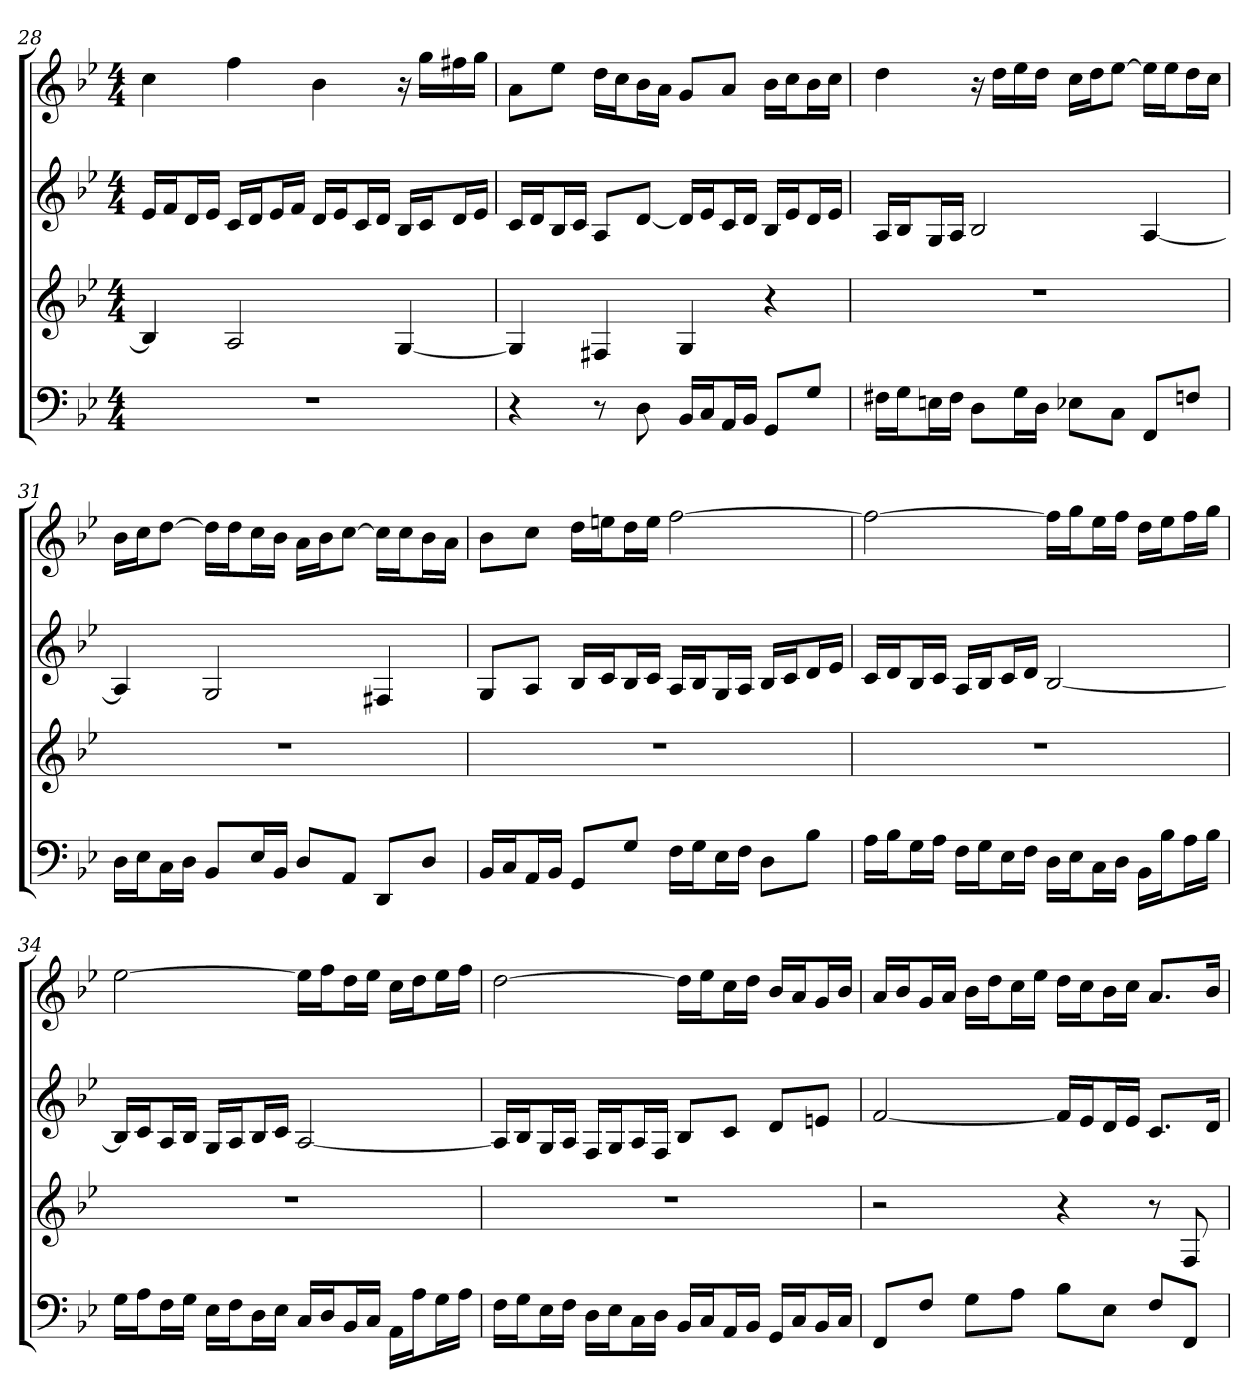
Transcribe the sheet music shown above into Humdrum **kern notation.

**kern	**kern	**kern	**kern
*part4	*part3	*part2	*part1
*staff4	*staff3	*staff2	*staff1
*k[b-e-]	*k[b-e-]	*k[b-e-]	*k[b-e-]
*M4/4	*M4/4	*M4/4	*M4/4
=28	=28	=28	=28
1r	4B-]	16e-LL	4cc
.	.	16fJ	.
.	.	16dL	.
.	.	16e-JJ	.
.	2A	16cLL	4ff
.	.	16dJ	.
.	.	16e-L	.
.	.	16fJJ	.
.	.	16dLL	4b-
.	.	16e-J	.
.	.	16cL	.
.	.	16dJJ	.
.	[4G	16B-LL	16r
.	.	16cJ	16ggLL
.	.	16dL	16ff#X
.	.	16e-JJ	16ggJJ
=29	=29	=29	=29
4r	4G]	16cLL	8aL
.	.	16dJ	.
.	.	16B-L	8ee-J
.	.	16cJJ	.
8r	4F#X	8AL	16ddLL
.	.	.	16ccJ
8D	.	[8dJ	16b-L
.	.	.	16aJJ
16BB-LL	4G	16dLL]	8gL
16CJ	.	16e-J	.
16AAL	.	16cL	8aJ
16BB-JJ	.	16dJJ	.
8GGL	4r	16B-LL	16b-LL
.	.	16e-J	16ccJ
8GJ	.	16dL	16b-L
.	.	16e-JJ	16ccJJ
=30	=30	=30	=30
16F#XLL	1r	16ALL	4dd
16GJ	.	16B-J	.
16EnL	.	16GL	.
16F#JJ	.	16AJJ	.
8DL	.	2B-	16r
.	.	.	16ddLL
16GL	.	.	16ee-
16DJJ	.	.	16ddJJ
8E-XL	.	.	16ccLL
.	.	.	16ddJ
8CJ	.	.	[8ee-J
8FFL	.	[4A	16ee-LL]
.	.	.	16ee-J
8FnJ	.	.	16ddL
.	.	.	16ccJJ
=31	=31	=31	=31
16DLL	1r	4A]	16b-LL
16E-J	.	.	16ccJ
16CL	.	.	[8ddJ
16DJJ	.	.	.
8BB-L	.	2G	16ddLL]
.	.	.	16ddJ
16E-L	.	.	16ccL
16BB-JJ	.	.	16b-JJ
8DL	.	.	16aLL
.	.	.	16b-J
8AAJ	.	.	[8ccJ
8DDL	.	4F#X	16ccLL]
.	.	.	16ccJ
8DJ	.	.	16b-L
.	.	.	16aJJ
=32	=32	=32	=32
16BB-LL	1r	8GL	8b-L
16CJ	.	.	.
16AAL	.	8AJ	8ccJ
16BB-JJ	.	.	.
8GGL	.	16B-LL	16ddLL
.	.	16cJ	16eenJ
8GJ	.	16B-L	16ddL
.	.	16cJJ	16eeJJ
16FLL	.	16ALL	[2ff
16GJ	.	16B-J	.
16E-L	.	16GL	.
16FJJ	.	16AJJ	.
8DL	.	16B-LL	.
.	.	16cJ	.
8B-J	.	16dL	.
.	.	16e-JJ	.
=33	=33	=33	=33
16ALL	1r	16cLL	2ff_
16B-J	.	16dJ	.
16GL	.	16B-L	.
16AJJ	.	16cJJ	.
16FLL	.	16ALL	.
16GJ	.	16B-J	.
16E-L	.	16cL	.
16FJJ	.	16dJJ	.
16DLL	.	[2B-	16ffLL]
16E-J	.	.	16ggJ
16CL	.	.	16ee-L
16DJJ	.	.	16ffJJ
16BB-LL	.	.	16ddLL
16B-J	.	.	16ee-J
16AL	.	.	16ffL
16B-JJ	.	.	16ggJJ
=34	=34	=34	=34
16GLL	1r	16B-LL]	[2ee-
16AJ	.	16cJ	.
16FL	.	16AL	.
16GJJ	.	16B-JJ	.
16E-LL	.	16GLL	.
16FJ	.	16AJ	.
16DL	.	16B-L	.
16E-JJ	.	16cJJ	.
16CLL	.	[2A	16ee-LL]
16DJ	.	.	16ffJ
16BB-L	.	.	16ddL
16CJJ	.	.	16ee-JJ
16AALL	.	.	16ccLL
16AJ	.	.	16ddJ
16GL	.	.	16ee-L
16AJJ	.	.	16ffJJ
=35	=35	=35	=35
16FLL	1r	16ALL]	[2dd
16GJ	.	16B-J	.
16E-L	.	16GL	.
16FJJ	.	16AJJ	.
16DLL	.	16FLL	.
16E-J	.	16GJ	.
16CL	.	16AL	.
16DJJ	.	16FJJ	.
16BB-LL	.	8B-L	16ddLL]
16CJ	.	.	16ee-J
16AAL	.	8cJ	16ccL
16BB-JJ	.	.	16ddJJ
16GGLL	.	8dL	16b-LL
16CJ	.	.	16aJ
16BB-L	.	8enJ	16gL
16CJJ	.	.	16b-JJ
=36	=36	=36	=36
8FFL	2r	[2f	16aLL
.	.	.	16b-J
8FJ	.	.	16gL
.	.	.	16aJJ
8GL	.	.	16b-LL
.	.	.	16ddJ
8AJ	.	.	16ccL
.	.	.	16ee-JJ
8B-L	4r	16fLL]	16ddLL
.	.	16e-J	16ccJ
8E-J	.	16dL	16b-L
.	.	16e-JJ	16ccJJ
8FL	8r	8.cL	8.aL
8FFJ	8F	.	.
.	.	16dJk	16b-Jk
=	=	=	=
*-	*-	*-	*-
